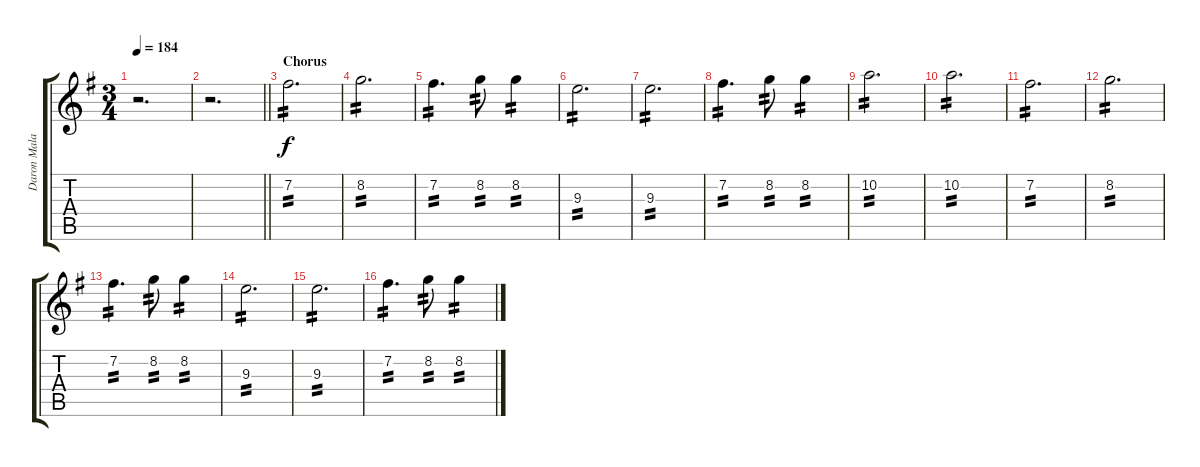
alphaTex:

\track ("Daron Malakian [Guitar 6]" "Daron Mala") {instrument distortionguitar}
\staff {score tabs}
\tuning (E4 B3 G3 D3 A2 E2) {hide}
\ts (3 4)
\tempo 184
\clef g2
\ks eminor
r.2{d dy f} |
\barLineRight lightlight
r.2{d} |
\section ("" "Chorus")
7.2.2{d tp 2} |
8.2.2{d tp 2} |
7.2.4{d tp 2} 8.2.8{tp 2} 8.2.4{tp 2} |
9.3.2{d tp 2} |
9.3.2{d tp 2} |
7.2.4{d tp 2} 8.2.8{tp 2} 8.2.4{tp 2} |
10.2.2{d tp 2} |
10.2.2{d tp 2} |
7.2.2{d tp 2} |
8.2.2{d tp 2} |
7.2.4{d tp 2} 8.2.8{tp 2} 8.2.4{tp 2} |
9.3.2{d tp 2} |
9.3.2{d tp 2} |
7.2.4{d tp 2} 8.2.8{tp 2} 8.2.4{tp 2}
